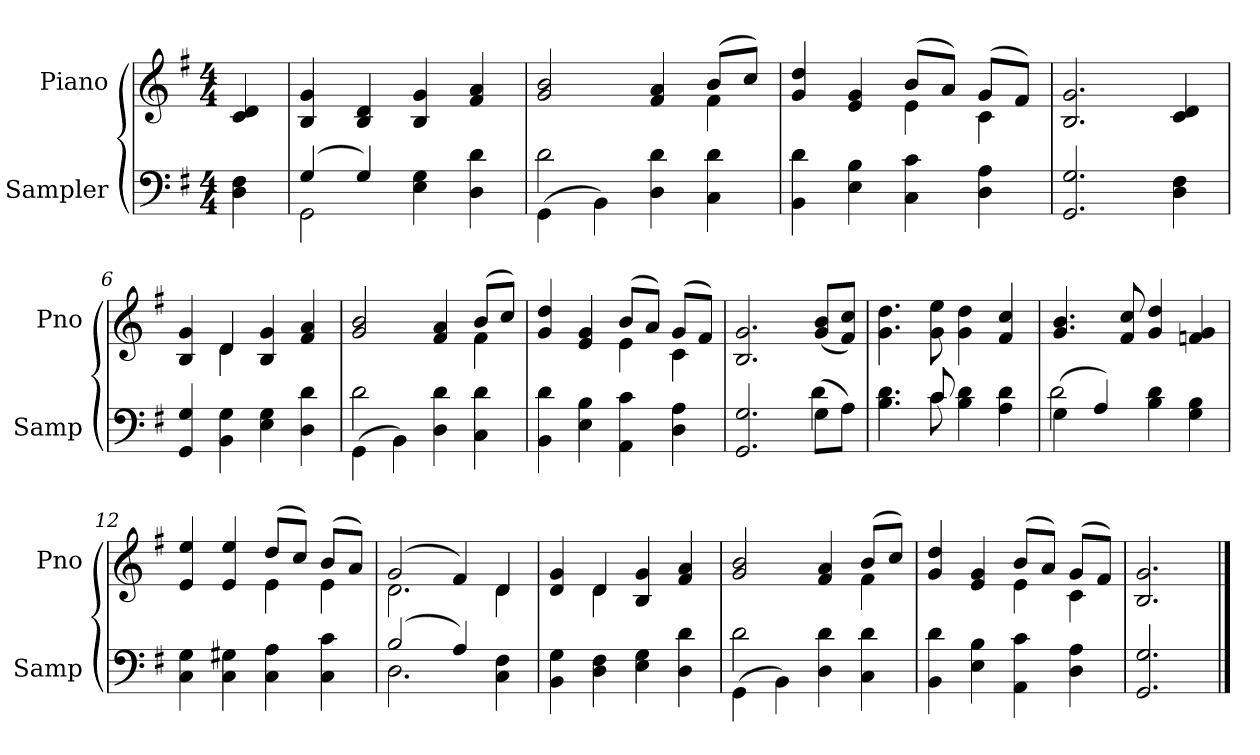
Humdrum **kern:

**kern	**kern
*part2	*part1
*staff2	*staff1
*I"Sampler	*I"Piano
*I'Samp	*I'Pno
*clefF4	*clefG2
*k[f#]	*k[f#]
*G:	*G:
*M4/4	*M4/4
=1	=1
4D 4F#	4c 4d
=2	=2
*^	*
(4G/	2GG	4B 4g
4G/)	.	4B 4d
4E 4G	2ryy	4B 4g
4D 4d	.	4f# 4a
=3	=3	=3
*	*	*^
(4GG\	2d	2g 2b	2.ryy
4BB\)	.	.	.
4D 4d	2ryy	4f#/ 4a/	.
4C 4d	.	(8b/L	4f#
.	.	8cc/J)	.
*v	*v	*	*
=4	=4	=4
4BB 4d	4g/ 4dd/	2ryy
4E 4B	4e/ 4g/	.
4C 4c	(8b/L	4e
.	8a/J)	.
4D 4A	(8g/L	4c
.	8f#/J)	.
*	*v	*v
=5	=5
2.GG 2.G	2.B/ 2.g/
4D 4F#	4c/ 4d/
=6	=6
*	*^
4GG 4G	4B/ 4g/	4ryy
4BB 4G	4d/	4d
4E 4G	4B/ 4g/	2ryy
4D 4d	4f#/ 4a/	.
=7	=7	=7
*^	*	*
(4GG\	2d	2g/ 2b/	2.ryy
4BB\)	.	.	.
4D 4d	2ryy	4f#/ 4a/	.
4C 4d	.	(8b/L	4f#
.	.	8cc/J)	.
*v	*v	*	*
=8	=8	=8
4BB 4d	4g/ 4dd/	2ryy
4E 4B	4e/ 4g/	.
4AA\ 4c\	(8b/L	4e
.	8a/J)	.
4D 4A	(8g/L	4c
.	8f#/J)	.
*	*v	*v
=9	=9
*^	*
2.GG 2.G	2.ryy	2.B/ 2.g/
(8G\L	4d	(8g/ 8b/L
8A\J)	.	8f#/ 8cc/J)
=10	=10	=10
4.B 4.d	4.ryy	4.g 4.dd
8c/	8c	8g 8ee
4B\ 4d\	2ryy	4g 4dd
4A\ 4d\	.	4f# 4cc
=11	=11	=11
(4G\	2d	4.g/ 4.b/
4A)	.	.
.	.	8f#/ 8cc/
4B 4d	2ryy	4g/ 4dd/
4G 4B	.	4fn/ 4g/
*v	*v	*
=12	=12
*	*^
4C 4G	4e/ 4ee/	2ryy
4C 4G#X	4e/ 4ee/	.
4C 4A	(8dd/L	4e
.	8cc/J)	.
4C 4c	(8b/L	4e
.	8a/J)	.
=13	=13	=13
*^	*	*
(2B/	2.D	(2g/	2.d
4A/)	.	4f#/)	.
4C 4F#	4ryy	4d/	4d
*v	*v	*	*
=14	=14	=14
4BB 4G	4d/ 4g/	4ryy
4D 4F#	4d/	4d
4E 4G	4B/ 4g/	2ryy
4D 4d	4f#/ 4a/	.
=15	=15	=15
*^	*	*
(4GG\	2d	2g/ 2b/	2.ryy
4BB\)	.	.	.
4D 4d	2ryy	4f#/ 4a/	.
4C 4d	.	(8b/L	4f#
.	.	8cc/J)	.
*v	*v	*	*
=16	=16	=16
4BB 4d	4g/ 4dd/	2ryy
4E 4B	4e/ 4g/	.
4AA 4c	(8b/L	4e
.	8a/J)	.
4D\ 4A\	(8g/L	4c
.	8f#/J)	.
*	*v	*v
=17	=17
2.GG/ 2.G/	2.B 2.g
==	==
*-	*-
